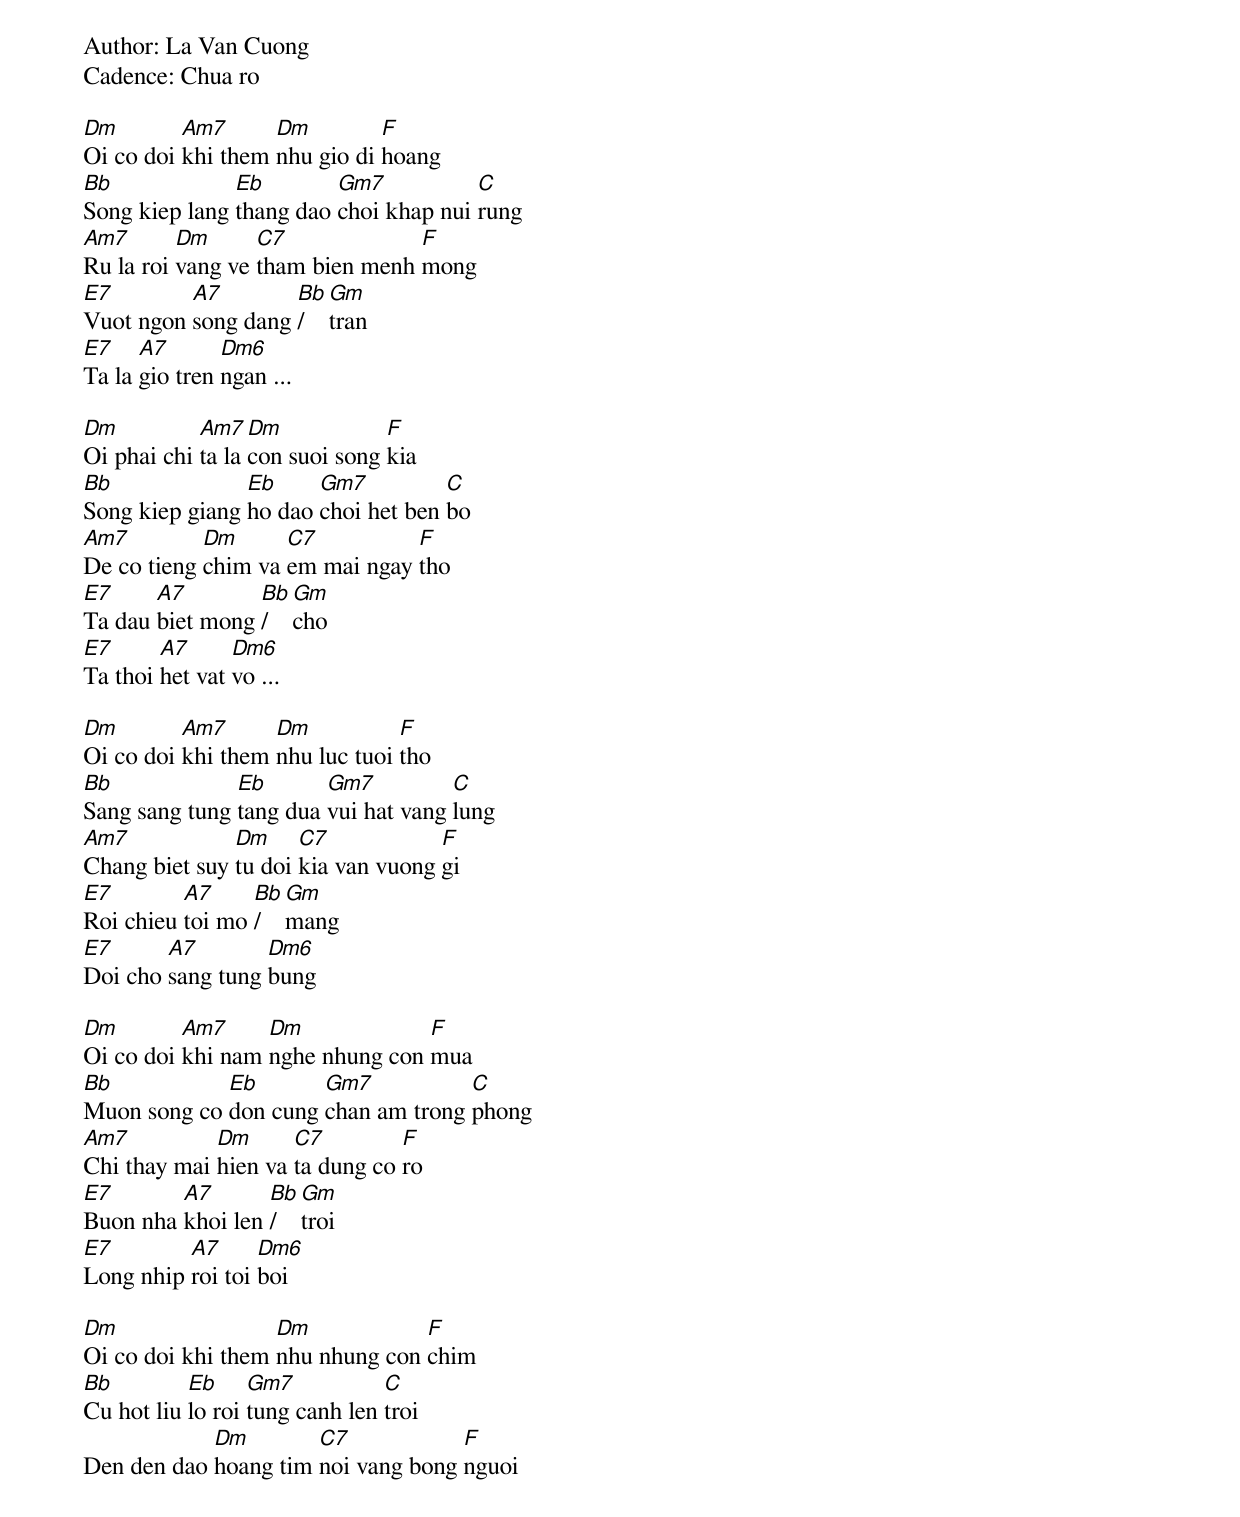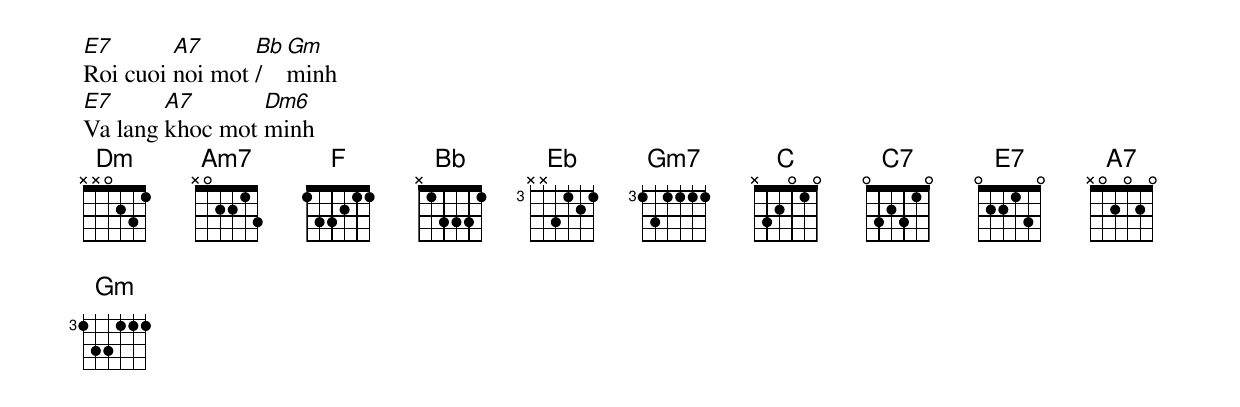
Author: La Van Cuong
Cadence: Chua ro

[Dm]Oi co doi [Am7]khi them [Dm]nhu gio di [F]hoang
[Bb]Song kiep lang [Eb]thang dao [Gm7]choi khap nui [C]rung
[Am7]Ru la roi [Dm]vang ve [C7]tham bien menh [F]mong
[E7]Vuot ngon [A7]song dang [Bb]/[Gm]tran
[E7]Ta la [A7]gio tren [Dm6]ngan ...

[Dm]Oi phai chi [Am7]ta la [Dm]con suoi song [F]kia
[Bb]Song kiep giang [Eb]ho dao [Gm7]choi het ben [C]bo
[Am7]De co tieng [Dm]chim va [C7]em mai ngay [F]tho
[E7]Ta dau [A7]biet mong [Bb]/[Gm]cho
[E7]Ta thoi [A7]het vat [Dm6]vo ...

[Dm]Oi co doi [Am7]khi them [Dm]nhu luc tuoi [F]tho
[Bb]Sang sang tung [Eb]tang dua [Gm7]vui hat vang [C]lung
[Am7]Chang biet suy [Dm]tu doi [C7]kia van vuong [F]gi
[E7]Roi chieu [A7]toi mo [Bb]/[Gm]mang
[E7]Doi cho [A7]sang tung [Dm6]bung

[Dm]Oi co doi [Am7]khi nam [Dm]nghe nhung con [F]mua
[Bb]Muon song co [Eb]don cung [Gm7]chan am trong [C]phong
[Am7]Chi thay mai [Dm]hien va [C7]ta dung co [F]ro
[E7]Buon nha [A7]khoi len [Bb]/[Gm]troi
[E7]Long nhip [A7]roi toi [Dm6]boi

[Dm]Oi co doi khi them [Dm]nhu nhung con [F]chim
[Bb]Cu hot liu [Eb]lo roi [Gm7]tung canh len [C]troi
Den den dao [Dm]hoang tim [C7]noi vang bong [F]nguoi
[E7]Roi cuoi [A7]noi mot [Bb]/[Gm]minh
[E7]Va lang [A7]khoc mot [Dm6]minh
